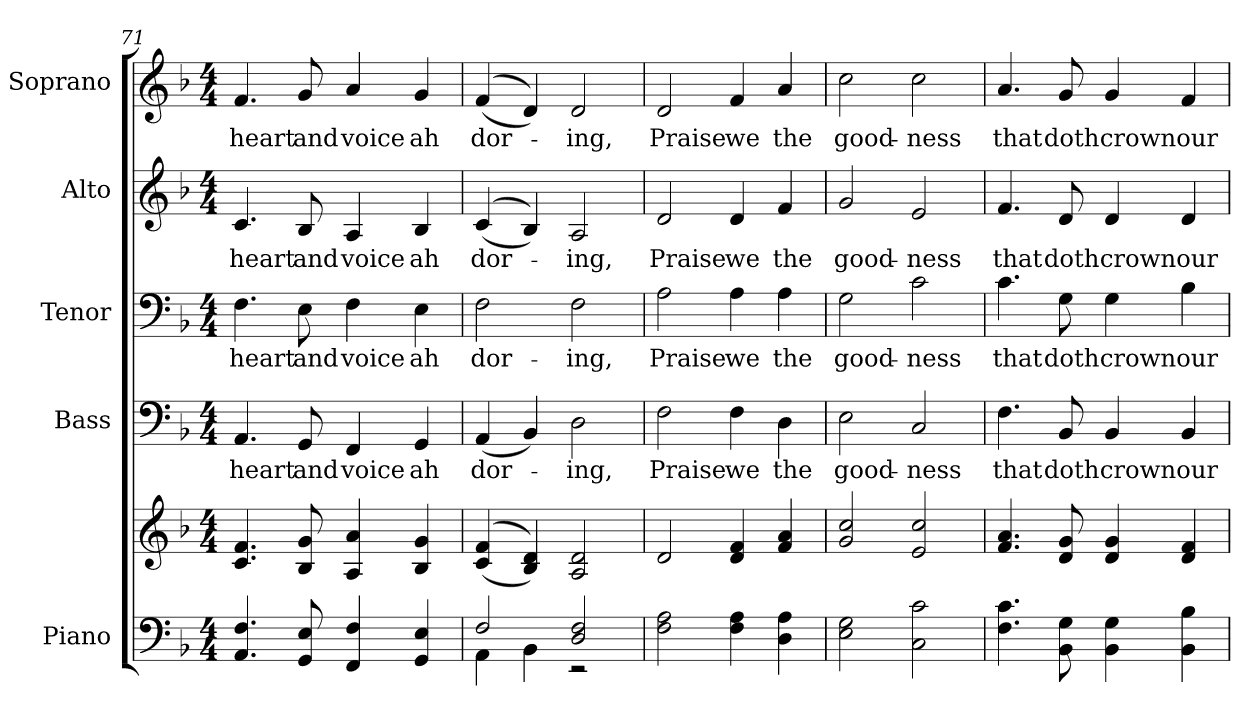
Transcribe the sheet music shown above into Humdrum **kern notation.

**kern	**kern	**kern	**text	**kern	**text	**kern	**text	**kern	**text
*part5	*part5	*part4	*part4	*part3	*part3	*part2	*part2	*part1	*part1
*staff6	*staff5	*staff4	*staff4	*staff3	*staff3	*staff2	*staff2	*staff1	*staff1
*I"Piano	*	*I"Bass	*	*I"Tenor	*	*I"Alto	*	*I"Soprano	*
*I'Pno.	*	*I'B.	*	*I'T.	*	*I'A.	*	*I'S.	*
!!LO:PB:g=z
*clefF4	*clefG2	*clefF4	*	*clefF4	*	*clefG2	*	*clefG2	*
*k[b-]	*k[b-]	*k[b-]	*	*k[b-]	*	*k[b-]	*	*k[b-]	*
*F:	*F:	*F:	*	*F:	*	*F:	*	*F:	*
*M4/4	*M4/4	*M4/4	*	*M4/4	*	*M4/4	*	*M4/4	*
=71	=71	=71	=71	=71	=71	=71	=71	=71	=71
!	!	!	!LO:LY:b:color=#000000	!	!	!	!	!	!
!	!	!	!	!	!LO:LY:b:color=#000000	!	!	!	!
!	!	!	!	!	!	!	!LO:LY:b:color=#000000	!	!
!	!	!	!	!	!	!	!	!	!LO:LY:b:color=#000000
4.AAi/ 4.Fi	4.ci/ 4.fi	4.AAi/	heart	4.Fi\	heart	4.ci/	heart	4.fi/	heart
!	!	!	!LO:LY:b:color=#000000	!	!	!	!	!	!
!	!	!	!	!	!LO:LY:b:color=#000000	!	!	!	!
!	!	!	!	!	!	!	!LO:LY:b:color=#000000	!	!
!	!	!	!	!	!	!	!	!	!LO:LY:b:color=#000000
8GGi/ 8Ei	8B-i/ 8gi	8GGi/	and	8Ei\	and	8B-i/	and	8gi/	and
!	!	!	!LO:LY:b:color=#000000	!	!	!	!	!	!
!	!	!	!	!	!LO:LY:b:color=#000000	!	!	!	!
!	!	!	!	!	!	!	!LO:LY:b:color=#000000	!	!
!	!	!	!	!	!	!	!	!	!LO:LY:b:color=#000000
4FFi/ 4Fi	4Ai/ 4ai	4FFi/	voice	4Fi\	voice	4Ai/	voice	4ai/	voice
!	!	!	!LO:LY:b:color=#000000	!	!	!	!	!	!
!	!	!	!	!	!LO:LY:b:color=#000000	!	!	!	!
!	!	!	!	!	!	!	!LO:LY:b:color=#000000	!	!
!	!	!	!	!	!	!	!	!	!LO:LY:b:color=#000000
4GGi/ 4Ei	4B-i/ 4gi	4GGi/	ah	4Ei\	ah	4B-i/	ah	4gi/	ah
=72	=72	=72	=72	=72	=72	=72	=72	=72	=72
*^	*	*	*	*	*	*	*	*	*
!	!	!	!	!LO:LY:b:color=#000000	!	!	!	!	!	!
!	!	!	!	!	!	!LO:LY:b:color=#000000	!	!	!	!
!	!	!	!	!	!	!	!	!LO:LY:b:color=#000000	!	!
!	!	!	!	!	!	!	!	!	!	!LO:LY:b:color=#000000
2Fi/	4AAi\	((4ci/ 4fi	(4AAi/	dor-	2Fi\	dor-	((4ci/	dor-	((4fi/	dor-
.	4BB-i\	4B-i/ 4di))	4BB-i/)	.	.	.	4B-i/))	.	4di/))	.
!	!	!	!	!LO:LY:b:color=#000000	!	!	!	!	!	!
!	!	!	!	!	!	!LO:LY:b:color=#000000	!	!	!	!
!	!	!	!	!	!	!	!	!LO:LY:b:color=#000000	!	!
!	!	!	!	!	!	!	!	!	!	!LO:LY:b:color=#000000
2Di/ 2Fi	2r	2Ai/ 2di	2Di\	-ing,	2Fi\	-ing,	2Ai/	-ing,	2di/	-ing,
*v	*v	*	*	*	*	*	*	*	*	*
=73	=73	=73	=73	=73	=73	=73	=73	=73	=73
*^	*	*	*	*	*	*	*	*	*
!	!	!	!	!LO:LY:b:color=#000000	!	!	!	!	!	!
*v	*v	*	*	*	*	*	*	*	*	*
*^	*	*	*	*	*	*	*	*	*
!	!	!	!	!	!	!LO:LY:b:color=#000000	!	!	!	!
*v	*v	*	*	*	*	*	*	*	*	*
*^	*	*	*	*	*	*	*	*	*
!	!	!	!	!	!	!	!	!LO:LY:b:color=#000000	!	!
*v	*v	*	*	*	*	*	*	*	*	*
*^	*	*	*	*	*	*	*	*	*
!	!	!	!	!	!	!	!	!	!	!LO:LY:b:color=#000000
*v	*v	*	*	*	*	*	*	*	*	*
2Fi\ 2Ai	2di/	2Fi\	Praise	2Ai\	Praise	2di/	Praise	2di/	Praise
!	!	!	!LO:LY:b:color=#000000	!	!	!	!	!	!
!	!	!	!	!	!LO:LY:b:color=#000000	!	!	!	!
!	!	!	!	!	!	!	!LO:LY:b:color=#000000	!	!
!	!	!	!	!	!	!	!	!	!LO:LY:b:color=#000000
4Fi\ 4Ai	4di/ 4fi	4Fi\	we	4Ai\	we	4di/	we	4fi/	we
!	!	!	!LO:LY:b:color=#000000	!	!	!	!	!	!
!	!	!	!	!	!LO:LY:b:color=#000000	!	!	!	!
!	!	!	!	!	!	!	!LO:LY:b:color=#000000	!	!
!	!	!	!	!	!	!	!	!	!LO:LY:b:color=#000000
4Di\ 4Ai	4fi/ 4ai	4Di\	the	4Ai\	the	4fi/	the	4ai/	the
!!LO:PB:g=z
=74	=74	=74	=74	=74	=74	=74	=74	=74	=74
!	!	!	!LO:LY:b:color=#000000	!	!	!	!	!	!
!	!	!	!	!	!LO:LY:b:color=#000000	!	!	!	!
!	!	!	!	!	!	!	!LO:LY:b:color=#000000	!	!
!	!	!	!	!	!	!	!	!	!LO:LY:b:color=#000000
2Ei\ 2Gi	2gi/ 2cci	2Ei\	good-	2Gi\	good-	2gi/	good-	2cci\	good-
!	!	!	!LO:LY:b:color=#000000	!	!	!	!	!	!
!	!	!	!	!	!LO:LY:b:color=#000000	!	!	!	!
!	!	!	!	!	!	!	!LO:LY:b:color=#000000	!	!
!	!	!	!	!	!	!	!	!	!LO:LY:b:color=#000000
2Ci\ 2ci	2ei/ 2cci	2Ci/	-ness	2ci\	-ness	2ei/	-ness	2cci\	-ness
=75	=75	=75	=75	=75	=75	=75	=75	=75	=75
!	!	!	!LO:LY:b:color=#000000	!	!	!	!	!	!
!	!	!	!	!	!LO:LY:b:color=#000000	!	!	!	!
!	!	!	!	!	!	!	!LO:LY:b:color=#000000	!	!
!	!	!	!	!	!	!	!	!	!LO:LY:b:color=#000000
4.Fi\ 4.ci	4.fi/ 4.ai	4.Fi\	that	4.ci\	that	4.fi/	that	4.ai/	that
!	!	!	!LO:LY:b:color=#000000	!	!	!	!	!	!
!	!	!	!	!	!LO:LY:b:color=#000000	!	!	!	!
!	!	!	!	!	!	!	!LO:LY:b:color=#000000	!	!
!	!	!	!	!	!	!	!	!	!LO:LY:b:color=#000000
8BB-i\ 8Gi	8di/ 8gi	8BB-i/	doth	8Gi\	doth	8di/	doth	8gi/	doth
!	!	!	!LO:LY:b:color=#000000	!	!	!	!	!	!
!	!	!	!	!	!LO:LY:b:color=#000000	!	!	!	!
!	!	!	!	!	!	!	!LO:LY:b:color=#000000	!	!
!	!	!	!	!	!	!	!	!	!LO:LY:b:color=#000000
4BB-i\ 4Gi	4di/ 4gi	4BB-i/	crown	4Gi\	crown	4di/	crown	4gi/	crown
!	!	!	!LO:LY:b:color=#000000	!	!	!	!	!	!
!	!	!	!	!	!LO:LY:b:color=#000000	!	!	!	!
!	!	!	!	!	!	!	!LO:LY:b:color=#000000	!	!
!	!	!	!	!	!	!	!	!	!LO:LY:b:color=#000000
4BB-i\ 4B-i	4di/ 4fi	4BB-i/	our	4B-i\	our	4di/	our	4fi/	our
=	=	=	=	=	=	=	=	=	=
*-	*-	*-	*-	*-	*-	*-	*-	*-	*-
